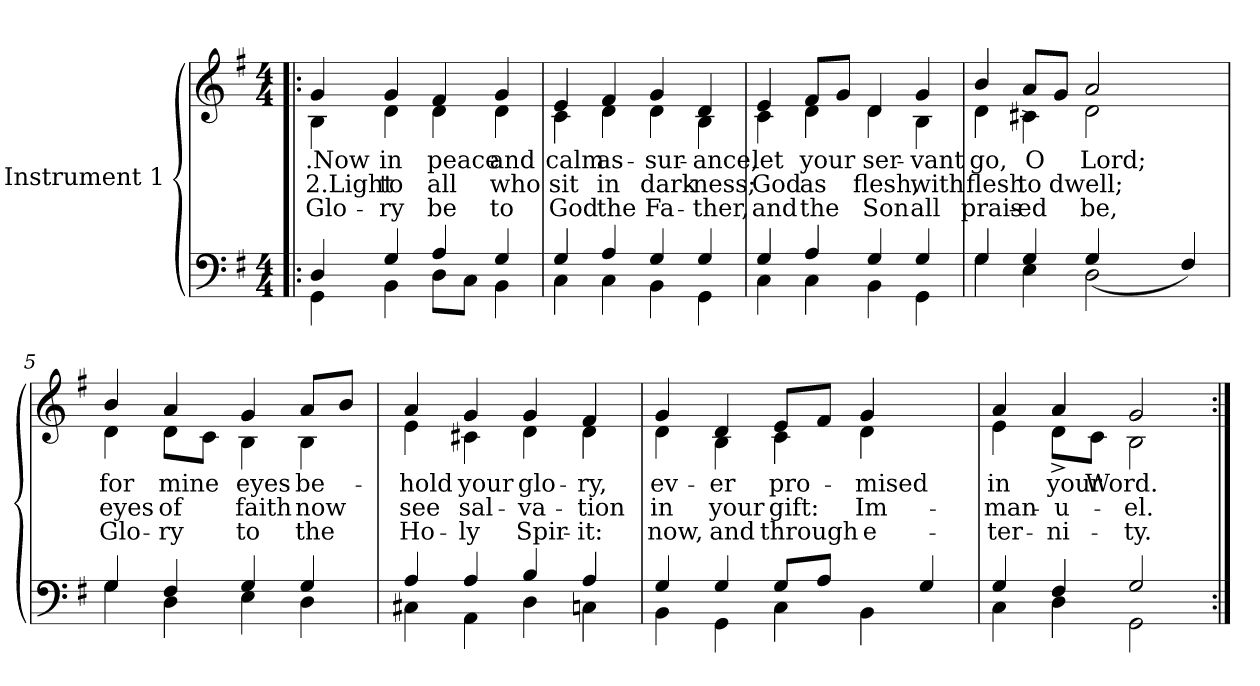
**kern	**kern	**text	**text	**text
*part2	*part1	*part1	*part1	*part1
*staff2	*staff1	*staff1	*staff1	*staff1
*I"Instrument 1	*I"Instrument 1	*	*	*
!!LO:PB:g=z
*stria5	*stria5	*	*	*
*clefF4	*clefG2	*	*	*
*k[f#]	*k[f#]	*	*	*
*G:	*G:	*	*	*
*M4/4	*M4/4	*	*	*
=1!|:	=1!|:	=1!|:	=1!|:	=1!|:
*^	*^	*	*	*
!	!	!	!	!LO:LY:b:cj	!LO:LY:b:cj	!LO:LY:b:cj
4D/	4GG\	4g/	4B<\	.Now	2.Light	Glo-
!	!	!	!	!LO:LY:b:cj	!LO:LY:b:cj	!LO:LY:b:cj
4G/	4BB\	4g/	4d\	-in	to	ry
!	!	!	!	!LO:LY:b:cj	!LO:LY:b:cj	!LO:LY:b:cj
4A/	8D\L	4d\	4f#/	peace	all	be
.	8C\J	.	.	.	.	.
!	!	!	!	!LO:LY:b:cj	!LO:LY:b:cj	!LO:LY:b:cj
4G/	4BB\	4d\	4g/	and	who	to
=2	=2	=2	=2	=2	=2	=2
!	!	!	!	!LO:LY:b:cj	!LO:LY:b:cj	!LO:LY:b:cj
4C\	4G/	4e/	4c\	calm	sit	God
!	!	!	!	!LO:LY:b:cj	!LO:LY:b:cj	!LO:LY:b:cj
4C\	4A/	4f#/	4d\	as-	-in	the
!	!	!	!	!LO:LY:b:cj	!LO:LY:b:cj	!LO:LY:b:cj
4G/	4BB\	4g/	4d\	sur-	-dark-	-Fa-
!	!	!	!	!LO:LY:b:cj	!LO:LY:b:cj	!LO:LY:b:cj
4G/	4GG\	4d/	4B\	-ance,	ness;	ther,
=3	=3	=3	=3	=3	=3	=3
!	!	!	!	!LO:LY:b:cj	!LO:LY:b:cj	!LO:LY:b:cj
4G/	4C\	4c\	4e/	let	God	and
!	!	!	!	!LO:LY:b:cj	!LO:LY:b:cj	!LO:LY:b:cj
4A/	4C\	4d\	8f#/L	your	as	the
!	!	!	!	!LO:LY:b:cj	!LO:LY:b:cj	!LO:LY:b:cj
.	.	.	8g/J	.	-	-
!	!	!	!	!LO:LY:b:cj	!LO:LY:b:cj	!LO:LY:b:cj
4BB\	4G/	4d/	4d\	ser-	-flesh,	Son
!	!	!	!	!LO:LY:b:cj	!LO:LY:b:cj	!LO:LY:b:cj
4G/	4GG\	4g/	4B\	vant	with	all
=4	=4	=4	=4	=4	=4	=4
!	!	!	!	!LO:LY:b:cj	!LO:LY:b:cj	!LO:LY:b:cj
4G\	4G/	4b/	4d\	go,	flesh	prais-
!	!	!	!	!LO:LY:b:cj	!LO:LY:b:cj	!LO:LY:b:cj
4E\	4G/	4c#X\	8a^>/L	-O	to	ed
!	!	!	!	!LO:LY:b:cj	!LO:LY:b:cj	!LO:LY:b:cj
.	.	.	8g/J	.	dwell;	.
!	!	!	!	!LO:LY:b:cj	!LO:LY:b:cj	!LO:LY:b:cj
2D\	(>4G/	2a/	2d\	Lord;	.	be,
.	2ryy	.	.	.	.	.
4F#/)	.	4ryy	4ryy	.	.	.
!!LO:LB:g=z	!!
=5	=5	=5	=5	=5	=5	=5
!	!	!	!	!LO:LY:b:cj	!LO:LY:b:cj	!LO:LY:b:cj
4G/	4G\	4b/	4d\	for	eyes	Glo-
!	!	!	!	!LO:LY:b:cj	!LO:LY:b:cj	!LO:LY:b:cj
4F#/	4D\	4a/	8d\L	-mine	of	ry
!	!	!	!	!LO:LY:b:cj	!LO:LY:b:cj	!LO:LY:b:cj
.	.	.	8c\J	.	.	.
!	!	!	!	!LO:LY:b:cj	!LO:LY:b:cj	!LO:LY:b:cj
4G/	4E\	4g/	4B\	eyes	faith	to
!	!	!	!	!LO:LY:b:cj	!LO:LY:b:cj	!LO:LY:b:cj
4D\	4G/	4B\	8a/L	be-	-now	the
!	!	!	!	!LO:LY:b:cj	!LO:LY:b:cj	!LO:LY:b:cj
.	.	.	8b/J	-	-	.
=6	=6	=6	=6	=6	=6	=6
!	!	!	!	!LO:LY:b:cj	!LO:LY:b:cj	!LO:LY:b:cj
4C#X\	4A/	4a/	4e\	hold	see	Ho-
!	!	!	!	!LO:LY:b:cj	!LO:LY:b:cj	!LO:LY:b:cj
4AA\	4A/	4g/	4c#X\	-your	sal-	-ly
!	!	!	!	!LO:LY:b:cj	!LO:LY:b:cj	!LO:LY:b:cj
4B/	4D\	4g/	4d\	glo-	-va-	-Spir-
!	!	!	!	!LO:LY:b:cj	!LO:LY:b:cj	!LO:LY:b:cj
4A/	4Cn\	4f#/	4d\	-ry,	tion	it:
=7	=7	=7	=7	=7	=7	=7
!	!	!	!	!LO:LY:b:cj	!LO:LY:b:cj	!LO:LY:b:cj
4BB\	4G/	4g/	4d\	ev-	-in	now,
!	!	!	!	!LO:LY:b:cj	!LO:LY:b:cj	!LO:LY:b:cj
4GG\	4G/	4B\	4d/	er	your	and
!	!	!	!	!LO:LY:b:cj	!LO:LY:b:cj	!LO:LY:b:cj
4C\	8G/L	4c\	8e/L	pro-	-gift:	through
!	!	!	!	!LO:LY:b:cj	!LO:LY:b:cj	!LO:LY:b:cj
.	8A/J	.	8f#/J	-	-	-
!	!	!	!	!LO:LY:b:cj	!LO:LY:b:cj	!LO:LY:b:cj
4BB\	2ryy	4d\	4g/	-mised	Im-	-e-
4G/	.	4ryy	4ryy	.	.	.
=8	=8	=8	=8	=8	=8	=8
!	!	!	!	!LO:LY:b:cj	!LO:LY:b:cj	!LO:LY:b:cj
4G/	4C\	4e\	4a/	-in	man-	-ter-
!	!	!	!	!LO:LY:b:cj	!LO:LY:b:cj	!LO:LY:b:cj
4D\	4F#/	4a/	8d^<\L	-your	u-	-ni-
!	!	!	!	!LO:LY:b:cj	!LO:LY:b:cj	!LO:LY:b:cj
.	.	.	8c\J	-Word.	.	.
!	!	!	!	!LO:LY:b:cj	!LO:LY:b:cj	!LO:LY:b:cj
2G/	2GG\	2g/	2B\	.	el.	ty.
*v	*v	*	*	*	*	*
*	*v	*v	*	*	*
=:|!	=:|!	=:|!	=:|!	=:|!
*-	*-	*-	*-	*-
